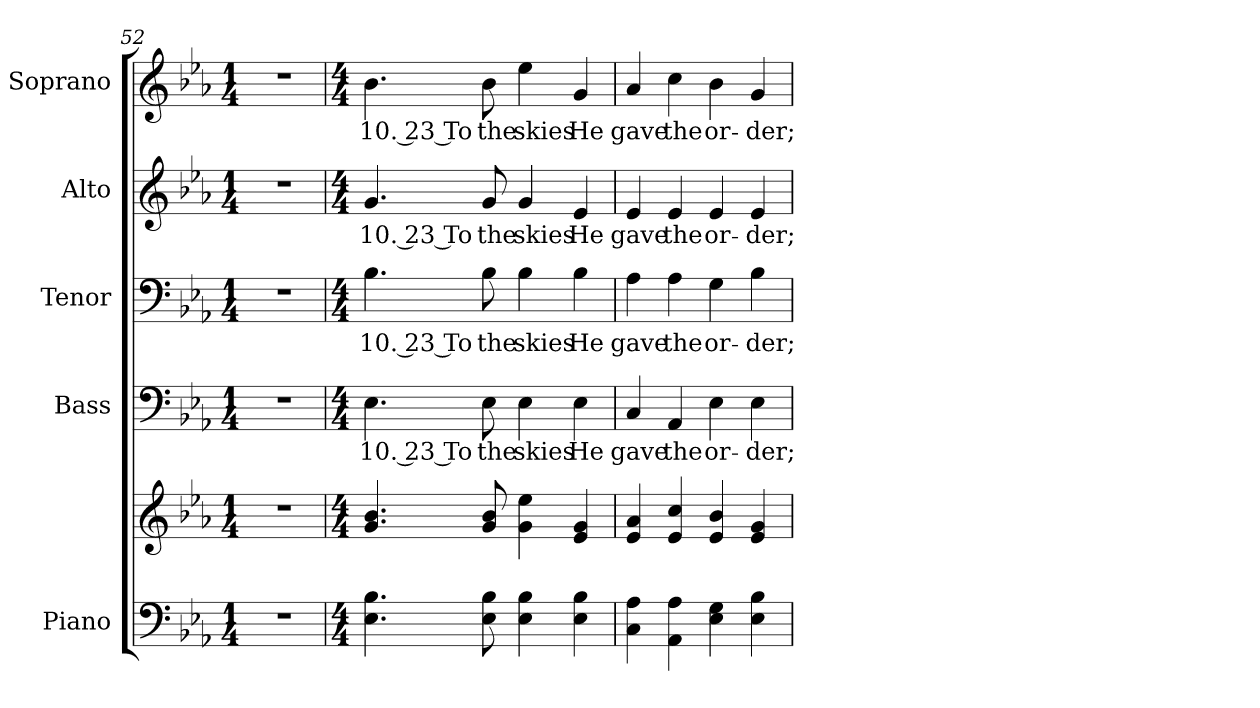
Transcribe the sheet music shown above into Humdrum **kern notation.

**kern	**kern	**kern	**text	**kern	**text	**kern	**text	**kern	**text
*part5	*part5	*part4	*part4	*part3	*part3	*part2	*part2	*part1	*part1
*staff6	*staff5	*staff4	*staff4	*staff3	*staff3	*staff2	*staff2	*staff1	*staff1
*I"Piano	*	*I"Bass	*	*I"Tenor	*	*I"Alto	*	*I"Soprano	*
*I'Pno.	*	*I'B.	*	*I'T.	*	*I'A.	*	*I'S.	*
!!LO:PB:g=z
*clefF4	*clefG2	*clefF4	*	*clefF4	*	*clefG2	*	*clefG2	*
*k[b-e-a-]	*k[b-e-a-]	*k[b-e-a-]	*	*k[b-e-a-]	*	*k[b-e-a-]	*	*k[b-e-a-]	*
*E-:	*E-:	*E-:	*	*E-:	*	*E-:	*	*E-:	*
*M1/4	*M1/4	*M1/4	*	*M1/4	*	*M1/4	*	*M1/4	*
=52	=52	=52	=52	=52	=52	=52	=52	=52	=52
!LO:N:vis=1	!LO:N:vis=1	!LO:N:vis=1	!	!LO:N:vis=1	!	!LO:N:vis=1	!	!LO:N:vis=1	!
4r	4r	4r	.	4r	.	4r	.	4r	.
=53	=53	=53	=53	=53	=53	=53	=53	=53	=53
*M4/4	*M4/4	*M4/4	*	*M4/4	*	*M4/4	*	*M4/4	*
!	!	!	!LO:LY:b:color=#000000	!	!	!	!	!	!
!	!	!	!	!	!LO:LY:b:color=#000000	!	!	!	!
!	!	!	!	!	!	!	!LO:LY:b:color=#000000	!	!
!	!	!	!	!	!	!	!	!	!LO:LY:b:color=#000000
4.E-i\ 4.B-i	4.gi/ 4.b-i	4.E-i\	10. 23 To	4.B-i\	10. 23 To	4.gi/	10. 23 To	4.b-i\	10. 23 To
!	!	!	!LO:LY:b:color=#000000	!	!	!	!	!	!
!	!	!	!	!	!LO:LY:b:color=#000000	!	!	!	!
!	!	!	!	!	!	!	!LO:LY:b:color=#000000	!	!
!	!	!	!	!	!	!	!	!	!LO:LY:b:color=#000000
8E-i\ 8B-i	8gi/ 8b-i	8E-i\	the	8B-i\	the	8gi/	the	8b-i\	the
!	!	!	!LO:LY:b:color=#000000	!	!	!	!	!	!
!	!	!	!	!	!LO:LY:b:color=#000000	!	!	!	!
!	!	!	!	!	!	!	!LO:LY:b:color=#000000	!	!
!	!	!	!	!	!	!	!	!	!LO:LY:b:color=#000000
4E-i\ 4B-i	4gi\ 4ee-i	4E-i\	skies	4B-i\	skies	4gi/	skies	4ee-i\	skies
!	!	!	!LO:LY:b:color=#000000	!	!	!	!	!	!
!	!	!	!	!	!LO:LY:b:color=#000000	!	!	!	!
!	!	!	!	!	!	!	!LO:LY:b:color=#000000	!	!
!	!	!	!	!	!	!	!	!	!LO:LY:b:color=#000000
4E-i\ 4B-i	4e-i/ 4gi	4E-i\	He	4B-i\	He	4e-i/	He	4gi/	He
=54	=54	=54	=54	=54	=54	=54	=54	=54	=54
!	!	!	!LO:LY:b:color=#000000	!	!	!	!	!	!
!	!	!	!	!	!LO:LY:b:color=#000000	!	!	!	!
!	!	!	!	!	!	!	!LO:LY:b:color=#000000	!	!
!	!	!	!	!	!	!	!	!	!LO:LY:b:color=#000000
4Ci\ 4A-i	4e-i/ 4a-i	4Ci/	gave	4A-i\	gave	4e-i/	gave	4a-i/	gave
!	!	!	!LO:LY:b:color=#000000	!	!	!	!	!	!
!	!	!	!	!	!LO:LY:b:color=#000000	!	!	!	!
!	!	!	!	!	!	!	!LO:LY:b:color=#000000	!	!
!	!	!	!	!	!	!	!	!	!LO:LY:b:color=#000000
4AA-i\ 4A-i	4e-i/ 4cci	4AA-i/	the	4A-i\	the	4e-i/	the	4cci\	the
!	!	!	!LO:LY:b:color=#000000	!	!	!	!	!	!
!	!	!	!	!	!LO:LY:b:color=#000000	!	!	!	!
!	!	!	!	!	!	!	!LO:LY:b:color=#000000	!	!
!	!	!	!	!	!	!	!	!	!LO:LY:b:color=#000000
4E-i\ 4Gi	4e-i/ 4b-i	4E-i\	or-	4Gi\	or-	4e-i/	or-	4b-i\	or-
!	!	!	!LO:LY:b:color=#000000	!	!	!	!	!	!
!	!	!	!	!	!LO:LY:b:color=#000000	!	!	!	!
!	!	!	!	!	!	!	!LO:LY:b:color=#000000	!	!
!	!	!	!	!	!	!	!	!	!LO:LY:b:color=#000000
4E-i\ 4B-i	4e-i/ 4gi	4E-i\	-der;	4B-i\	-der;	4e-i/	-der;	4gi/	-der;
=	=	=	=	=	=	=	=	=	=
*-	*-	*-	*-	*-	*-	*-	*-	*-	*-
